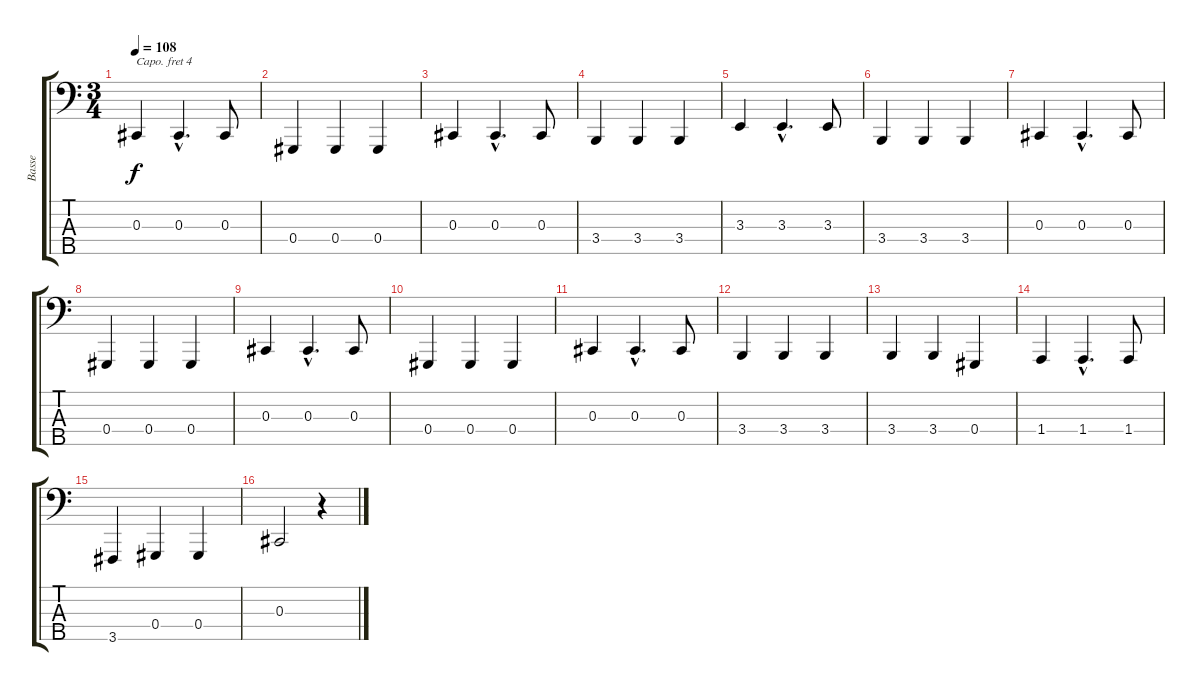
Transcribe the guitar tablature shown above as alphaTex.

\track ("Basse" "Basse") {instrument cello}
\staff {score tabs}
\capo 4
\tuning (G2 D2 A1 E1 B0) {hide}
\ts (3 4)
\tempo 108
\clef f4
\ks c
0.3.4{dy f instrument cello} 0.3{hac}.4{d} 0.3.8 |
0.4.4 0.4.4 0.4.4 |
0.3.4 0.3{hac}.4{d} 0.3.8 |
3.4.4 3.4.4 3.4.4 |
3.3.4 3.3{hac}.4{d} 3.3.8 |
3.4.4 3.4.4 3.4.4 |
0.3.4 0.3{hac}.4{d} 0.3.8 |
0.4.4 0.4.4 0.4.4 |
0.3.4 0.3{hac}.4{d} 0.3.8 |
0.4.4 0.4.4 0.4.4 |
0.3.4 0.3{hac}.4{d} 0.3.8 |
3.4.4 3.4.4 3.4.4 |
3.4.4 3.4.4 0.4.4 |
1.4.4 1.4{hac}.4{d} 1.4.8 |
3.5.4 0.4.4 0.4.4 |
0.3.2 r.4
